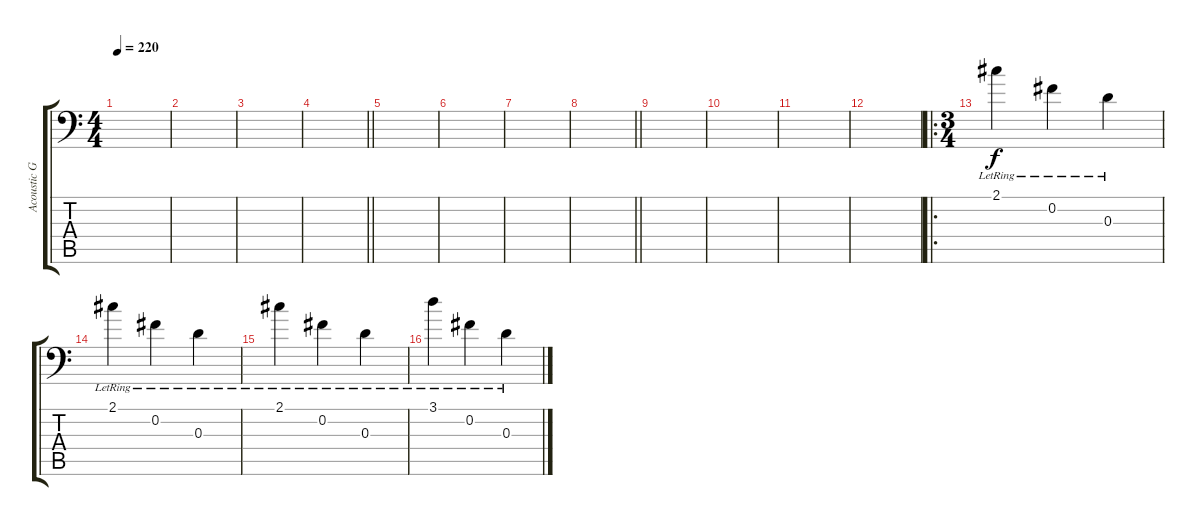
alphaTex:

\track ("Acoustic Guitar 1" "Acoustic G") {instrument acousticguitarnylon}
\staff {score tabs}
\tuning (B3 Gb3 D3 A2 E2 A1) {hide}
\ts (4 4)
\tempo 220
\clef f4
\ks c
|
|
|
\barLineRight lightlight
|
|
|
|
\barLineRight lightlight
|
|
|
|
|
\ro
\ts (3 4)
2.1{lr}.4 0.2{lr}.4 0.3{lr}.4 |
2.1{lr}.4 0.2{lr}.4 0.3{lr}.4 |
2.1{lr}.4 0.2{lr}.4 0.3{lr}.4 |
3.1{lr}.4 0.2{lr}.4 0.3{lr}.4
